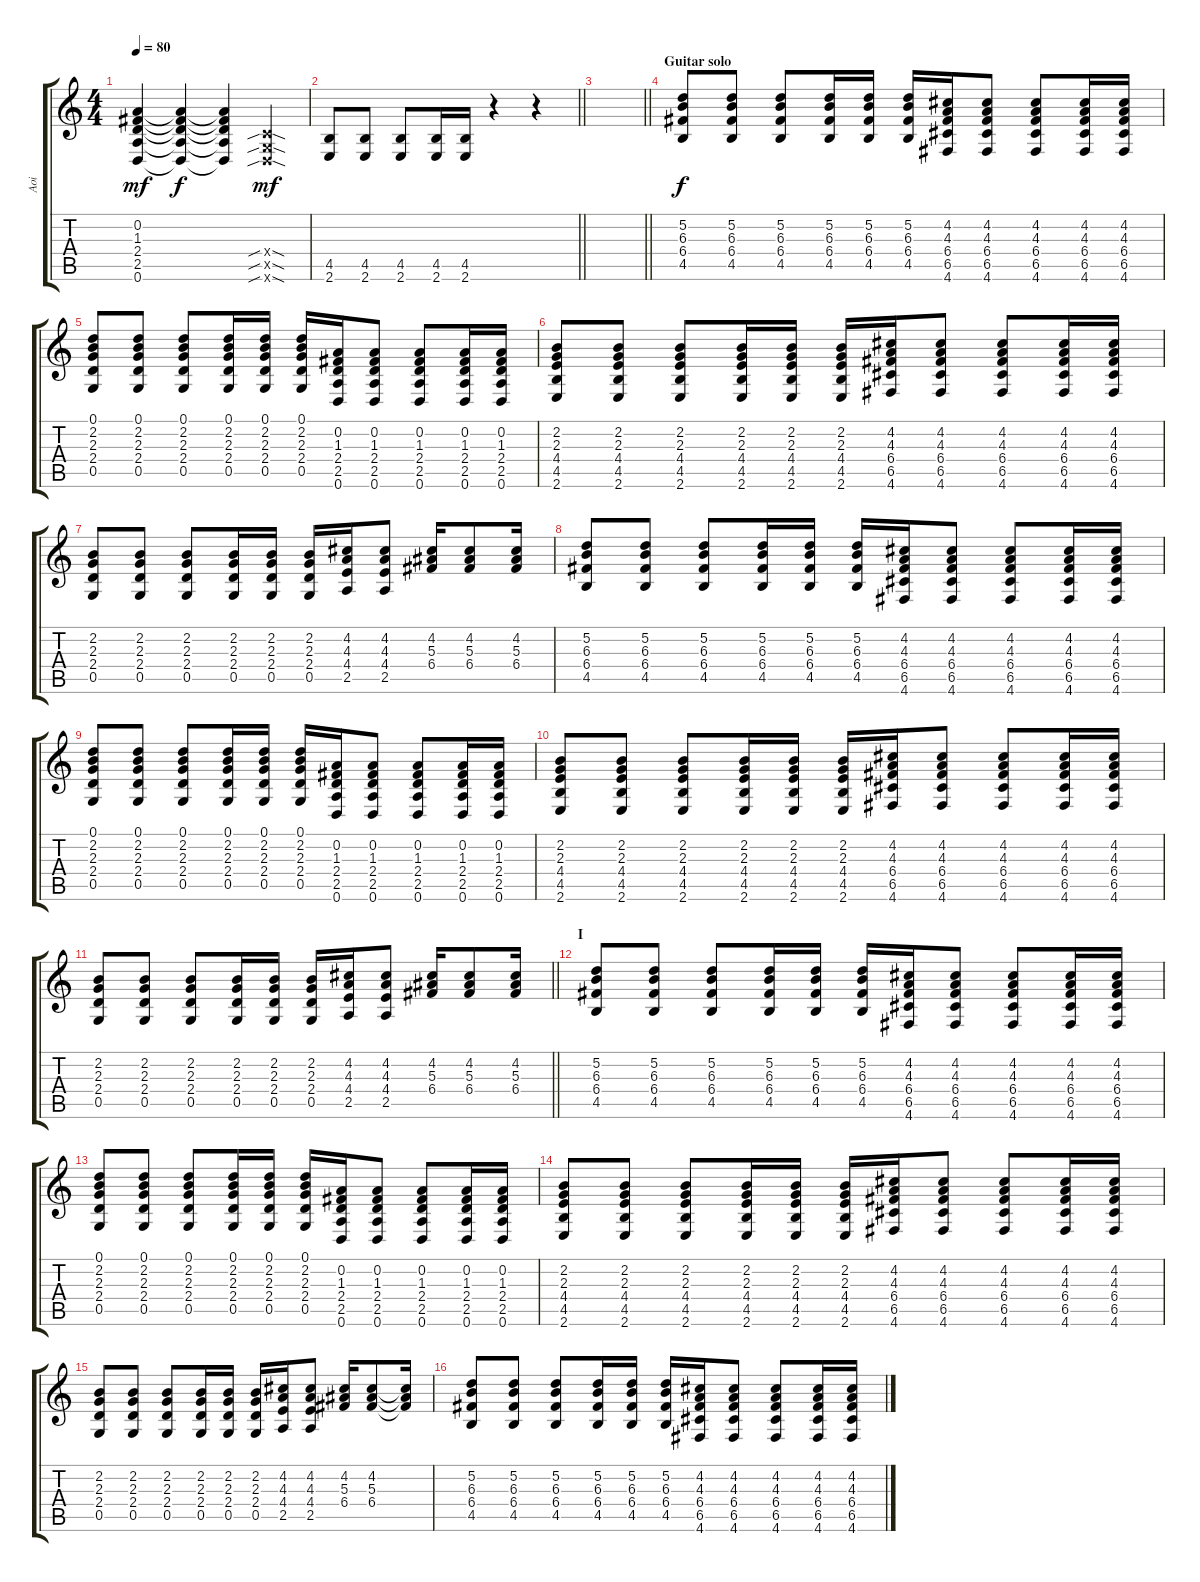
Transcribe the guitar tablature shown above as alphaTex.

\track ("Aoi" "Aoi") {instrument overdrivenguitar}
\staff {score tabs}
\tuning (D4 A3 F3 C3 G2 D2) {hide}
\ts (4 4)
\tempo 80
\clef g2
\ks c
(0.2 1.3 2.4 2.5 0.6).4{dy mf} (0.2{t} 1.3{t} 2.4{t} 2.5{t} 0.6{t}).4{dy f} (0.2{t} 1.3{t} 2.4{t} 2.5{t} 0.6{t}).4 (0.4{sib sod x} 0.5{sib sod x} 0.6{sib sod x}).4{dy mf} |
\barLineRight lightlight
(4.5 2.6).8 (4.5 2.6).8 (4.5 2.6).8 (4.5 2.6).16 (4.5 2.6).16 r.4 r.4 |
\section ("" "")
\barLineRight lightlight
|
\section ("" "Guitar solo")
(5.2 6.3 6.4 4.5).8{dy f volume 8} (5.2 6.3 6.4 4.5).8 (5.2 6.3 6.4 4.5).8 (5.2 6.3 6.4 4.5).16 (5.2 6.3 6.4 4.5).16 (5.2 6.3 6.4 4.5).16 (4.2 4.3 6.4 6.5 4.6).16 (4.2 4.3 6.4 6.5 4.6).8 (4.2 4.3 6.4 6.5 4.6).8 (4.2 4.3 6.4 6.5 4.6).16 (4.2 4.3 6.4 6.5 4.6).16 |
(0.1 2.2 2.3 2.4 0.5).8 (0.1 2.2 2.3 2.4 0.5).8 (0.1 2.2 2.3 2.4 0.5).8 (0.1 2.2 2.3 2.4 0.5).16 (0.1 2.2 2.3 2.4 0.5).16 (0.1 2.2 2.3 2.4 0.5).16 (0.2 1.3 2.4 2.5 0.6).16 (0.2 1.3 2.4 2.5 0.6).8 (0.2 1.3 2.4 2.5 0.6).8 (0.2 1.3 2.4 2.5 0.6).16 (0.2 1.3 2.4 2.5 0.6).16 |
(2.2 2.3 4.4 4.5 2.6).8 (2.2 2.3 4.4 4.5 2.6).8 (2.2 2.3 4.4 4.5 2.6).8 (2.2 2.3 4.4 4.5 2.6).16 (2.2 2.3 4.4 4.5 2.6).16 (2.2 2.3 4.4 4.5 2.6).16 (4.2 4.3 6.4 6.5 4.6).16 (4.2 4.3 6.4 6.5 4.6).8 (4.2 4.3 6.4 6.5 4.6).8 (4.2 4.3 6.4 6.5 4.6).16 (4.2 4.3 6.4 6.5 4.6).16 |
(2.2 2.3 2.4 0.5).8 (2.2 2.3 2.4 0.5).8 (2.2 2.3 2.4 0.5).8 (2.2 2.3 2.4 0.5).16 (2.2 2.3 2.4 0.5).16 (2.2 2.3 2.4 0.5).16 (4.2 4.3 4.4 2.5).16 (4.2 4.3 4.4 2.5).8 (4.2 5.3 6.4).16 (4.2 5.3 6.4).8 (4.2 5.3 6.4).16 |
(5.2 6.3 6.4 4.5).8 (5.2 6.3 6.4 4.5).8 (5.2 6.3 6.4 4.5).8 (5.2 6.3 6.4 4.5).16 (5.2 6.3 6.4 4.5).16 (5.2 6.3 6.4 4.5).16 (4.2 4.3 6.4 6.5 4.6).16 (4.2 4.3 6.4 6.5 4.6).8 (4.2 4.3 6.4 6.5 4.6).8 (4.2 4.3 6.4 6.5 4.6).16 (4.2 4.3 6.4 6.5 4.6).16 |
(0.1 2.2 2.3 2.4 0.5).8 (0.1 2.2 2.3 2.4 0.5).8 (0.1 2.2 2.3 2.4 0.5).8 (0.1 2.2 2.3 2.4 0.5).16 (0.1 2.2 2.3 2.4 0.5).16 (0.1 2.2 2.3 2.4 0.5).16 (0.2 1.3 2.4 2.5 0.6).16 (0.2 1.3 2.4 2.5 0.6).8 (0.2 1.3 2.4 2.5 0.6).8 (0.2 1.3 2.4 2.5 0.6).16 (0.2 1.3 2.4 2.5 0.6).16 |
(2.2 2.3 4.4 4.5 2.6).8 (2.2 2.3 4.4 4.5 2.6).8 (2.2 2.3 4.4 4.5 2.6).8 (2.2 2.3 4.4 4.5 2.6).16 (2.2 2.3 4.4 4.5 2.6).16 (2.2 2.3 4.4 4.5 2.6).16 (4.2 4.3 6.4 6.5 4.6).16 (4.2 4.3 6.4 6.5 4.6).8 (4.2 4.3 6.4 6.5 4.6).8 (4.2 4.3 6.4 6.5 4.6).16 (4.2 4.3 6.4 6.5 4.6).16 |
\barLineRight lightlight
(2.2 2.3 2.4 0.5).8 (2.2 2.3 2.4 0.5).8 (2.2 2.3 2.4 0.5).8 (2.2 2.3 2.4 0.5).16 (2.2 2.3 2.4 0.5).16 (2.2 2.3 2.4 0.5).16 (4.2 4.3 4.4 2.5).16 (4.2 4.3 4.4 2.5).8 (4.2 5.3 6.4).16 (4.2 5.3 6.4).8 (4.2 5.3 6.4).16 |
\section ("" "I")
(5.2 6.3 6.4 4.5).8 (5.2 6.3 6.4 4.5).8 (5.2 6.3 6.4 4.5).8 (5.2 6.3 6.4 4.5).16 (5.2 6.3 6.4 4.5).16 (5.2 6.3 6.4 4.5).16 (4.2 4.3 6.4 6.5 4.6).16 (4.2 4.3 6.4 6.5 4.6).8 (4.2 4.3 6.4 6.5 4.6).8 (4.2 4.3 6.4 6.5 4.6).16 (4.2 4.3 6.4 6.5 4.6).16 |
(0.1 2.2 2.3 2.4 0.5).8 (0.1 2.2 2.3 2.4 0.5).8 (0.1 2.2 2.3 2.4 0.5).8 (0.1 2.2 2.3 2.4 0.5).16 (0.1 2.2 2.3 2.4 0.5).16 (0.1 2.2 2.3 2.4 0.5).16 (0.2 1.3 2.4 2.5 0.6).16 (0.2 1.3 2.4 2.5 0.6).8 (0.2 1.3 2.4 2.5 0.6).8 (0.2 1.3 2.4 2.5 0.6).16 (0.2 1.3 2.4 2.5 0.6).16 |
(2.2 2.3 4.4 4.5 2.6).8 (2.2 2.3 4.4 4.5 2.6).8 (2.2 2.3 4.4 4.5 2.6).8 (2.2 2.3 4.4 4.5 2.6).16 (2.2 2.3 4.4 4.5 2.6).16 (2.2 2.3 4.4 4.5 2.6).16 (4.2 4.3 6.4 6.5 4.6).16 (4.2 4.3 6.4 6.5 4.6).8 (4.2 4.3 6.4 6.5 4.6).8 (4.2 4.3 6.4 6.5 4.6).16 (4.2 4.3 6.4 6.5 4.6).16 |
(2.2 2.3 2.4 0.5).8 (2.2 2.3 2.4 0.5).8 (2.2 2.3 2.4 0.5).8 (2.2 2.3 2.4 0.5).16 (2.2 2.3 2.4 0.5).16 (2.2 2.3 2.4 0.5).16 (4.2 4.3 4.4 2.5).16 (4.2 4.3 4.4 2.5).8 (4.2 5.3 6.4).16 (4.2 5.3 6.4).8 (4.2{t} 5.3{t} 6.4{t}).16 |
(5.2 6.3 6.4 4.5).8 (5.2 6.3 6.4 4.5).8 (5.2 6.3 6.4 4.5).8 (5.2 6.3 6.4 4.5).16 (5.2 6.3 6.4 4.5).16 (5.2 6.3 6.4 4.5).16 (4.2 4.3 6.4 6.5 4.6).16 (4.2 4.3 6.4 6.5 4.6).8 (4.2 4.3 6.4 6.5 4.6).8 (4.2 4.3 6.4 6.5 4.6).16 (4.2 4.3 6.4 6.5 4.6).16
